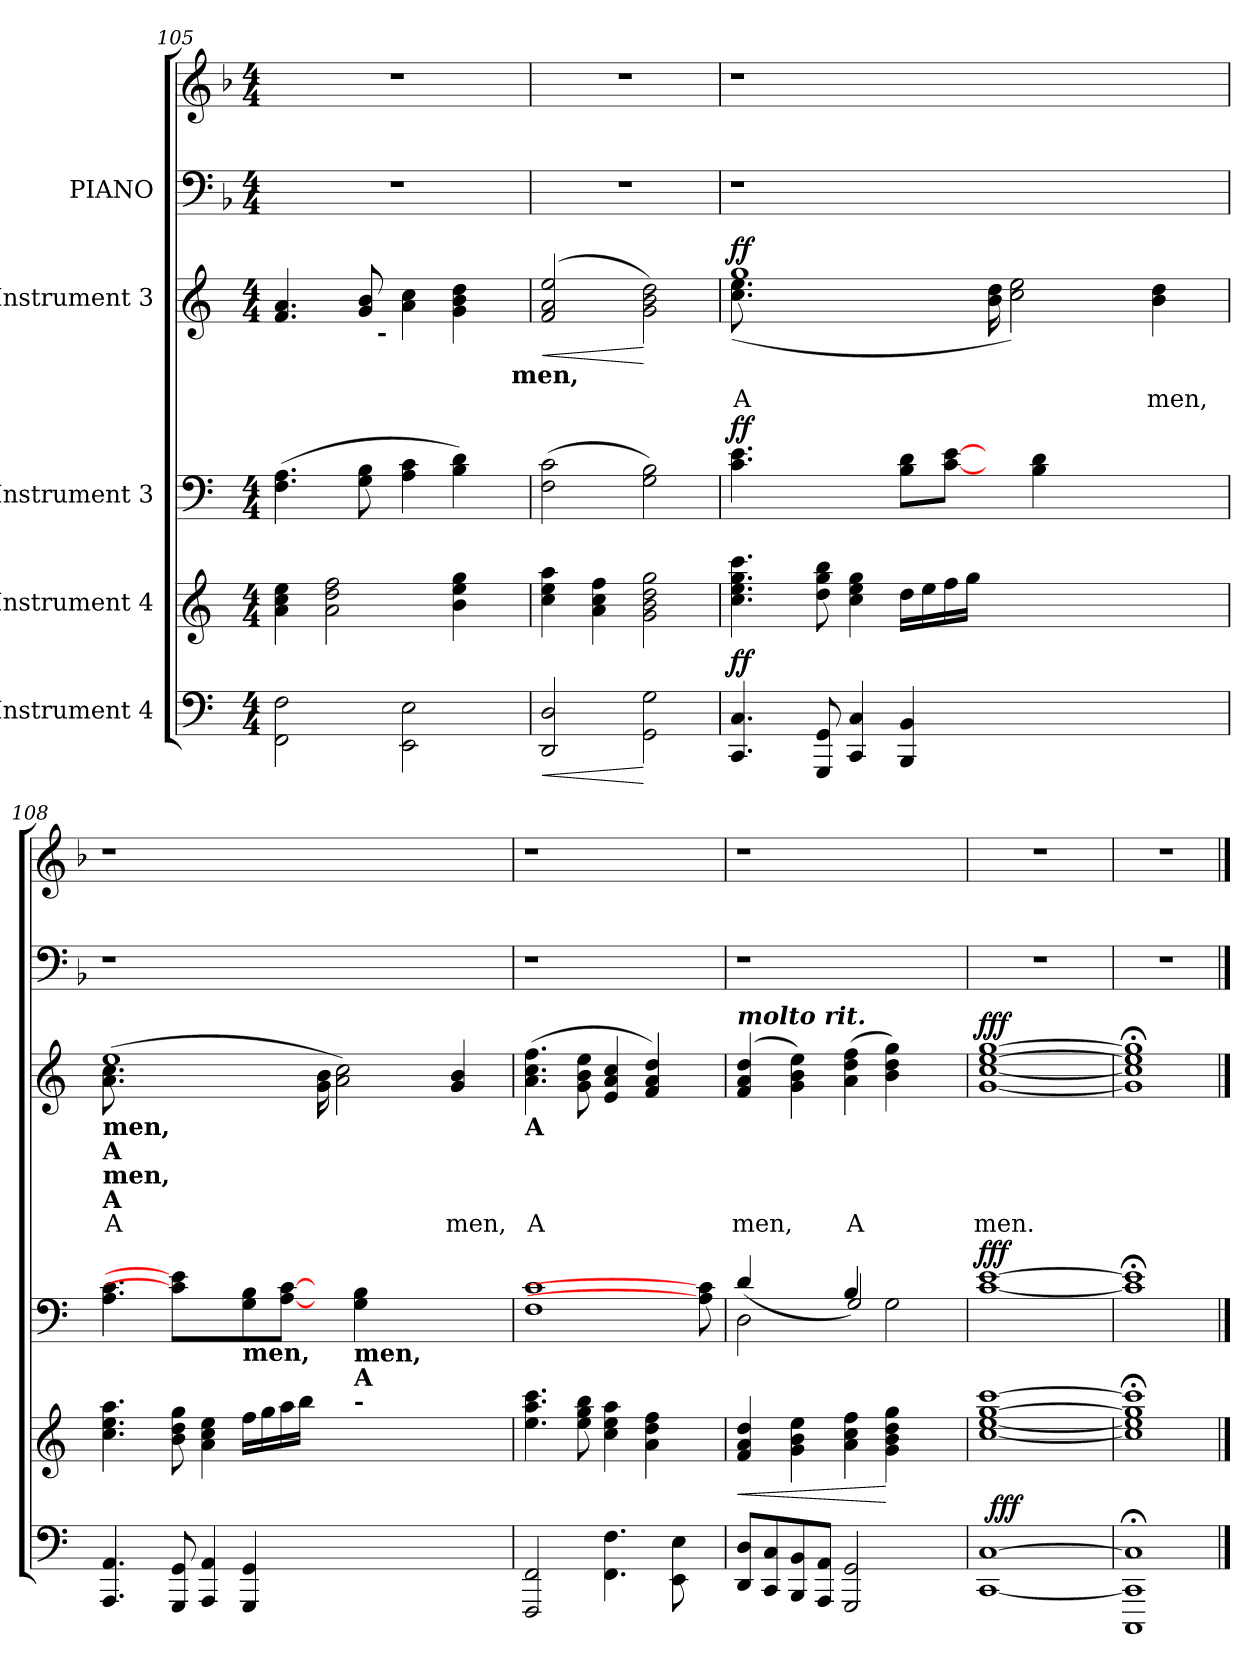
**kern	**dynam	**kern	**dynam	**kern	**dynam	**kern	**text	**dynam	**kern	**kern
*part5	*part5	*part4	*part4	*part3	*part3	*part2	*part2	*part2	*part1	*part1
*staff6	*staff6	*staff5	*staff5	*staff4	*staff4	*staff3	*staff3	*staff3	*staff2	*staff1
*I"Instrument 4	*	*I"Instrument 4	*	*I"Instrument 3	*	*I"Instrument 3	*	*	*I"PIANO	*
!!LO:LB:g=z
*clefF4	*	*clefG2	*	*clefF4	*	*clefG2	*	*	*clefF4	*clefG2
*k[]	*	*k[]	*	*k[]	*	*k[]	*	*	*k[b-]	*k[b-]
*C:	*	*C:	*	*C:	*	*C:	*	*	*F:	*F:
*M4/4	*	*M4/4	*	*M4/4	*	*M4/4	*	*	*M4/4	*M4/4
=105	=105	=105	=105	=105	=105	=105	=105	=105	=105	=105
!	!	!	!	!	!	!LO:TX:b:B:t=A	!	!	!	!
!	!	!	!	!	!	!	!LO:LY:b:cj	!	!	!
*	*	*	*	*	*	*^	*	*	*	*
*	*	*	*	*	*	*	*^	*	*	*	*
2F\ 2FF\	.	4ee\ 4cc\ 4a\	.	(>4.A\ 4.F\	.	4.a/ 4.f/	4ryy	2ryy	.	.	1r	1r
.	.	2ff\ 2a\ 2dd\	.	.	.	.	8ryy	.	.	.	.	.
!	!	!	!	!	!	!	!	!	!LO:LY:b:cj	!	!	!
.	.	.	.	8B\ 8G\	.	8g/ 8b/	32.ryy	.	.	.	.	.
!	!	!	!	!	!	!	!LO:TX:b:B:t=-	!	!	!	!	!
.	.	.	.	.	.	.	2ryy	.	.	.	.	.
!	!	!	!	!	!	!	!	!	!LO:LY:b:cj	!	!	!
2EE\ 2E\	.	.	.	4A\ 4c\	.	4a\ 4cc\	.	4...ryy	.	.	.	.
!	!	!	!	!	!	!	!	!	!LO:LY:b:cj	!	!	!
.	.	4gg\ 4ee\ 4b\	.	4d\ 4B\)	.	4dd\ 4b\ 4g\	.	.	.	.	.	.
.	.	.	.	.	.	.	16ryy	.	.	.	.	.
!	!	!	!	!	!	!	!	!LO:TX:b:B:t=men,	!	!	!	!
.	.	.	.	.	.	.	.	32ryy	.	.	.	.
.	.	.	.	.	.	.	64ryy	.	.	.	.	.
=106	=106	=106	=106	=106	=106	=106	=106	=106	=106	=106	=106	=106
!	!LO:HP:b	!	!	!	!	!	!	!	!LO:LY:b:cj	!LO:HP:b	!	!
*	*	*	*	*	*	*v	*v	*v	*	*	*	*
2D/ 2DD/	<	4ee\ 4cc\ 4aa\	.	(>2F\ 2c\	.	(>2ee/ 2a/ 2f/	.	<	1r	1r
.	.	4ff\ 4a\ 4cc\	.	.	.	.	.	.	.	.
!	!	!	!	!	!	!	!LO:LY:b:cj	!	!	!
2G\ 2GG\	[	2gg\ 2dd\ 2b\ 2g\	.	2B\ 2G\)	.	2dd\ 2g\ 2b\)	.	[	.	.
!!LO:PB:g=z
=107	=107	=107	=107	=107	=107	=107	=107	=107	=107	=107
*	*	*	*	*	*	*^	*	*	*	*
!	!LO:DY:a	!	!	!	!LO:DY:a	!	!	!LO:LY:b:cj	!LO:DY:a	!	!
4.CC/ 4.C/	ff	4.ccc\ 4.gg\ 4.cc\ 4.ee\	.	4.e\ 4.c\	ff	1gg	(>8.cc\ 8.ee\	A-	ff	1r	1r
.	.	.	.	.	.	.	1ryy	.	.	.	.
8GG/ 8GGG/	.	8gg\ 8dd\ 8bb\	.	4.ryy	.	.	.	.	.	.	.
4C/ 4CC/	.	4ee\ 4cc\ 4gg\	.	.	.	.	.	.	.	.	.
4BB/ 4BBB/	.	16dd\L	.	8B\ 8d\L	.	.	.	.	.	.	.
.	.	16ee\	.	.	.	.	.	.	.	.	.
.	.	16ff\	.	[8c\ [8e\J	.	.	.	.	.	.	.
.	.	16gg\J	.	.	.	.	.	.	.	.	.
!	!	!	!	!	!	!	!	!LO:LY:b:cj	!	!	!
2ryy	.	2ryy	.	8ryy	.	16b\ 16dd\	.	--	.	2ryy	2ryy
!	!	!	!	!	!	!	!	!LO:LY:b:cj	!	!	!
.	.	.	.	.	.	2ee\ 2cc\)	.	--	.	.	.
.	.	.	.	4d\ 4B\	.	.	.	.	.	.	.
.	.	.	.	.	.	.	2ryy	.	.	.	.
.	.	.	.	4..ryy	.	.	.	.	.	.	.
4ryy	.	4ryy	.	.	.	.	.	.	.	4ryy	4ryy
!	!	!	!	!	!	!	!	!LO:LY:b:cj	!	!	!
.	.	.	.	.	.	4dd\ 4b\	.	-men,	.	.	.
.	.	.	.	.	.	.	8ryy	.	.	.	.
16ryy	.	16ryy	.	.	.	.	.	.	.	16ryy	16ryy
=108	=108	=108	=108	=108	=108	=108	=108	=108	=108	=108	=108
!	!	!	!	!	!	!LO:TX:b:B:t=men,	!	!	!	!	!
!	!	!	!	!	!	!LO:TX:b:B:t=A	!	!	!	!	!
!	!	!	!	!	!	!LO:TX:b:B:t=men,	!	!	!	!	!
!	!	!	!	!	!	!LO:TX:b:B:t=A	!	!	!	!	!
!	!	!	!	!	!	!	!	!LO:LY:b:cj	!	!	!
4.AAA/ 4.AA/	.	4.ee\ 4.cc\ 4.aa\	.	4.c\ 4.A\	.	(<1ee	8.a\ 8.cc\	A-	.	1r	1r
.	.	.	.	.	.	.	1ryy	.	.	.	.
8GGG/ 8GG/	.	8gg\ 8b\ 8dd\	.	8c]\ 8e]\L	.	.	.	.	.	.	.
4AA/ 4AAA/	.	4cc\ 4a\ 4ee\	.	4ryy	.	.	.	.	.	.	.
!	!	!	!	!LO:TX:b:B:t=men,	!	!	!	!	!	!	!
4GGG/ 4GG/	.	16ff\L	.	8B\ 8G\	.	.	.	.	.	.	.
.	.	16gg\	.	.	.	.	.	.	.	.	.
.	.	16aa\	.	[8A\ [8c\J	.	.	.	.	.	.	.
.	.	16bb\J	.	.	.	.	.	.	.	.	.
!	!	!	!	!	!	!	!	!LO:LY:b:cj	!	!	!
2ryy	.	2ryy	.	8ryy	.	16b\ 16g\	.	--	.	2ryy	2ryy
!	!	!	!	!	!	!	!	!LO:LY:b:cj	!	!	!
.	.	.	.	.	.	2cc\ 2a\)	.	--	.	.	.
!	!	!	!	!LO:TX:b:B:t=men,	!	!	!	!	!	!	!
!	!	!	!	!LO:TX:b:B:t=A	!	!	!	!	!	!	!
!	!	!	!	!LO:TX:b:B:t=-	!	!	!	!	!	!	!
.	.	.	.	4B\ 4G\	.	.	.	.	.	.	.
.	.	.	.	.	.	.	2ryy	.	.	.	.
.	.	.	.	4..ryy	.	.	.	.	.	.	.
4ryy	.	4ryy	.	.	.	.	.	.	.	4ryy	4ryy
!	!	!	!	!	!	!	!	!LO:LY:b:cj	!	!	!
.	.	.	.	.	.	4g/ 4b/	.	-men,	.	.	.
.	.	.	.	.	.	.	8ryy	.	.	.	.
16ryy	.	16ryy	.	.	.	.	.	.	.	16ryy	16ryy
*	*	*	*	*	*	*v	*v	*	*	*	*
!!LO:LB:g=z
=109	=109	=109	=109	=109	=109	=109	=109	=109	=109	=109
!	!	!	!	!	!	!LO:TX:b:B:t=A	!	!	!	!
!	!	!	!	!	!	!	!LO:LY:b:cj	!	!	!
2FFF/ 2FF/	.	4.ccc\ 4.aa\ 4.ee\	.	1F 1c	.	(>4.ff\ 4.a\ 4.cc\	A	.	1r	1r
!	!	!	!	!	!	!	!LO:LY:b:cj	!	!	!
.	.	8gg\ 8ee\ 8bb\	.	.	.	8ee\ 8g\ 8b\	.	.	.	.
!	!	!	!	!	!	!	!LO:LY:b:cj	!	!	!
4.F\ 4.FF\	.	4ee\ 4cc\ 4aa\	.	.	.	4cc/ 4e/ 4a/	.	.	.	.
!	!	!	!	!	!	!	!LO:LY:b:cj	!	!	!
.	.	4ff\ 4dd\ 4a\	.	.	.	4dd/ 4a/ 4f/)	.	.	.	.
8E\ 8EE\	.	.	.	.	.	.	.	.	.	.
8ryy	.	8ryy	.	8A\] 8c\]	.	8ryy	.	.	8ryy	8ryy
=110	=110	=110	=110	=110	=110	=110	=110	=110	=110	=110
!	!	!	!	!	!	!LO:TX:a:Bi:t=molto rit.	!	!	!	!
!	!	!	!LO:HP:b	!	!	!	!LO:LY:b:cj	!	!	!
*	*	*	*	*^	*	*	*	*	*	*
8D/ 8DD/L	.	4dd/ 4a/ 4f/	<	2D\	(>4d/	.	(>4a/ 4f/ 4dd/	men,	.	1r	1r
8C/ 8CC/	.	.	.	.	.	.	.	.	.	.	.
!	!	!	!	!	!	!	!	!LO:LY:b:cj	!	!	!
8BBB/ 8BB/	.	4b\ 4g\ 4ee\	.	.	4ryy	.	4b\ 4g\ 4ee\)	.	.	.	.
8AA/ 8AAA/J	.	.	.	.	.	.	.	.	.	.	.
!	!	!	!	!	!	!	!	!LO:LY:b:cj	!	!	!
2GGG/ 2GG/	.	4cc\ 4a\ 4ff\	.	4B/)	2G/	.	(>4ff\ 4dd\ 4a\	A-	.	.	.
!	!	!	!	!	!	!	!	!LO:LY:b:cj	!	!	!
.	.	4gg\ 4dd\ 4g\ 4b\	[	2G\	.	.	4dd\ 4b\ 4gg\)	--	.	.	.
4ryy	.	4ryy	.	.	4ryy	.	4ryy	.	.	4ryy	4ryy
=111	=111	=111	=111	=111	=111	=111	=111	=111	=111	=111	=111
!	!	!	!	!	!	!LO:DY:a	!	!LO:LY:b:cj	!LO:DY:a	!	!
*^	*	*	*	*v	*v	*	*	*	*	*	*
[>1C [<1CC	32ryy	.	[>1gg [>1ee [<1cc [>1ccc	.	[<1c [>1e	fff	[>1ee [>1cc [<1g [>1gg	-men.	fff	1r	1r
!	!	!LO:DY:a	!	!	!	!	!	!	!	!	!
.	2ryy	fff	.	.	.	.	.	.	.	.	.
.	4...ryy	.	.	.	.	.	.	.	.	.	.
=112	=112	=112	=112	=112	=112	=112	=112	=112	=112	=112	=112
!	!	!	!	!	!	!	!	!LO:LY:b:cj	!	!	!
*v	*v	*	*	*	*	*	*	*	*	*	*
1CC]; 1CCC; 1C];	.	1ccc];< 1ee];< 1cc];< 1gg];<	.	1e]; 1c];	.	1ee];< 1cc];< 1g];< 1gg];<	.	.	1r	1r
==	==	==	==	==	==	==	==	==	==	==
*-	*-	*-	*-	*-	*-	*-	*-	*-	*-	*-
